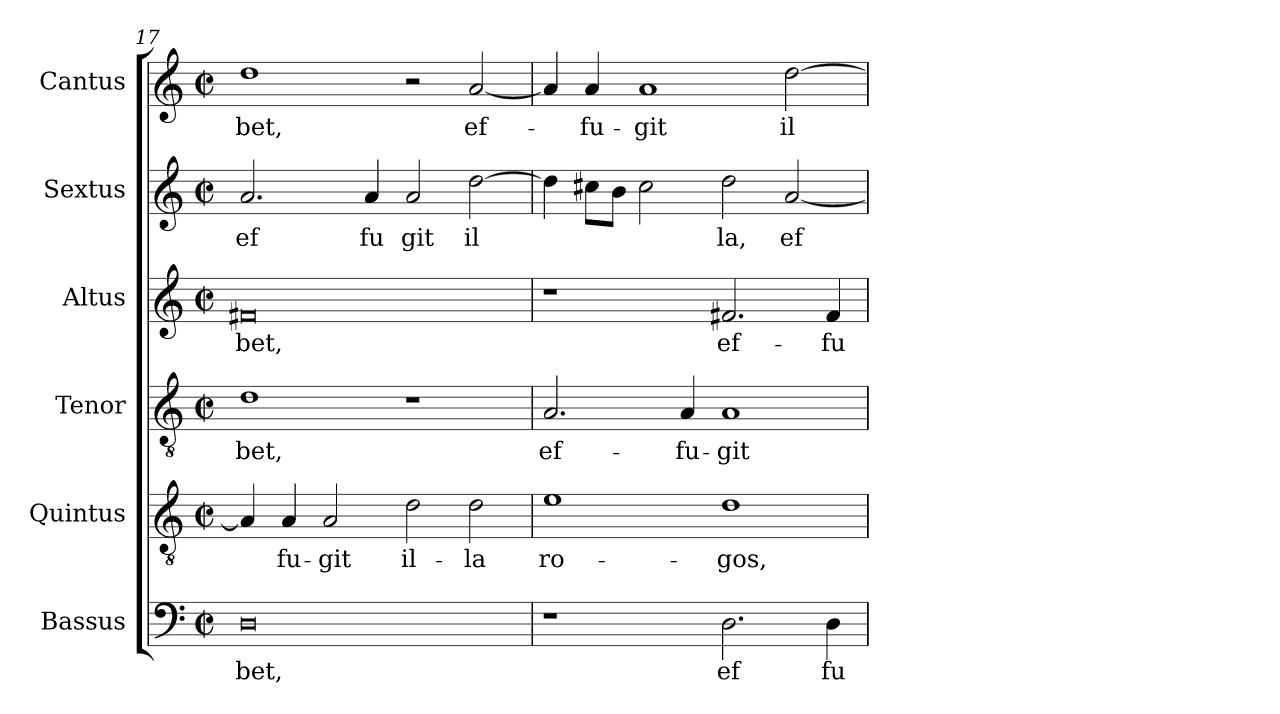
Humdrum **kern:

**kern	**text	**kern	**text	**kern	**text	**kern	**text	**kern	**text	**kern	**text
*part6	*part6	*part5	*part5	*part4	*part4	*part3	*part3	*part2	*part2	*part1	*part1
*staff6	*staff6	*staff5	*staff5	*staff4	*staff4	*staff3	*staff3	*staff2	*staff2	*staff1	*staff1
*I"Bassus	*	*I"Quintus	*	*I"Tenor	*	*I"Altus	*	*I"Sextus	*	*I"Cantus	*
*clefF4	*	*clefGv2	*	*clefGv2	*	*clefG2	*	*clefG2	*	*clefG2	*
*M2/2	*	*M2/2	*	*M2/2	*	*M2/2	*	*M2/2	*	*M2/2	*
*met(c|)	*	*met(c|)	*	*met(c|)	*	*met(c|)	*	*met(c|)	*	*met(c|)	*
=17	=17	=17	=17	=17	=17	=17	=17	=17	=17	=17	=17
!	!LO:LY:b:cj	!	!	!	!LO:LY:b:cj	!	!LO:LY:b:cj	!	!LO:LY:b:cj	!	!LO:LY:b:cj
0D	bet,	4A/]	.	1d	-bet,	0f#X	-bet,	2.a/	ef	1dd	-bet,
!	!	!	!LO:LY:b:cj	!	!	!	!	!	!	!	!
.	.	4A/	-fu-	.	.	.	.	.	.	.	.
!	!	!	!LO:LY:b:cj	!	!	!	!	!	!	!	!
.	.	2A/	-git	.	.	.	.	.	.	.	.
!	!	!	!	!	!	!	!	!	!LO:LY:b:cj	!	!
.	.	.	.	.	.	.	.	4a/	fu	.	.
!	!	!	!LO:LY:b:cj	!	!	!	!	!	!LO:LY:b:cj	!	!
.	.	2d\	il-	1r	.	.	.	2a/	git	2r	.
!	!	!	!LO:LY:b:cj	!	!	!	!	!	!LO:LY:b:cj	!	!LO:LY:b:cj
.	.	2d\	-la	.	.	.	.	[>2dd\	il	[<2a/	ef-
=18	=18	=18	=18	=18	=18	=18	=18	=18	=18	=18	=18
!	!	!	!LO:LY:b:cj	!	!LO:LY:b:cj	!	!	!	!	!	!
1r	.	1e	ro-	2.A/	ef-	1r	.	4dd\]	.	4a/]	.
!	!	!	!	!	!	!	!	!	!	!	!LO:LY:b:cj
.	.	.	.	.	.	.	.	8cc#\L	.	4a/	-fu-
.	.	.	.	.	.	.	.	8b\J	.	.	.
!	!	!	!	!	!	!	!	!	!	!	!LO:LY:b:cj
.	.	.	.	.	.	.	.	2cc#\	.	1a	-git
!	!	!	!	!	!LO:LY:b:cj	!	!	!	!	!	!
.	.	.	.	4A/	-fu-	.	.	.	.	.	.
!	!LO:LY:b:cj	!	!LO:LY:b:cj	!	!LO:LY:b:cj	!	!LO:LY:b:cj	!	!LO:LY:b:cj	!	!
2.D\	ef	1d	-gos,	1A	-git	2.f#X/	ef-	2dd\	la,	.	.
!	!	!	!	!	!	!	!	!	!LO:LY:b:cj	!	!LO:LY:b:cj
.	.	.	.	.	.	.	.	[<2a/	ef	[>2dd\	il-
!	!LO:LY:b:cj	!	!	!	!	!	!LO:LY:b:cj	!	!	!	!
4D\	fu	.	.	.	.	4f#/	-fu-	.	.	.	.
=	=	=	=	=	=	=	=	=	=	=	=
*-	*-	*-	*-	*-	*-	*-	*-	*-	*-	*-	*-
